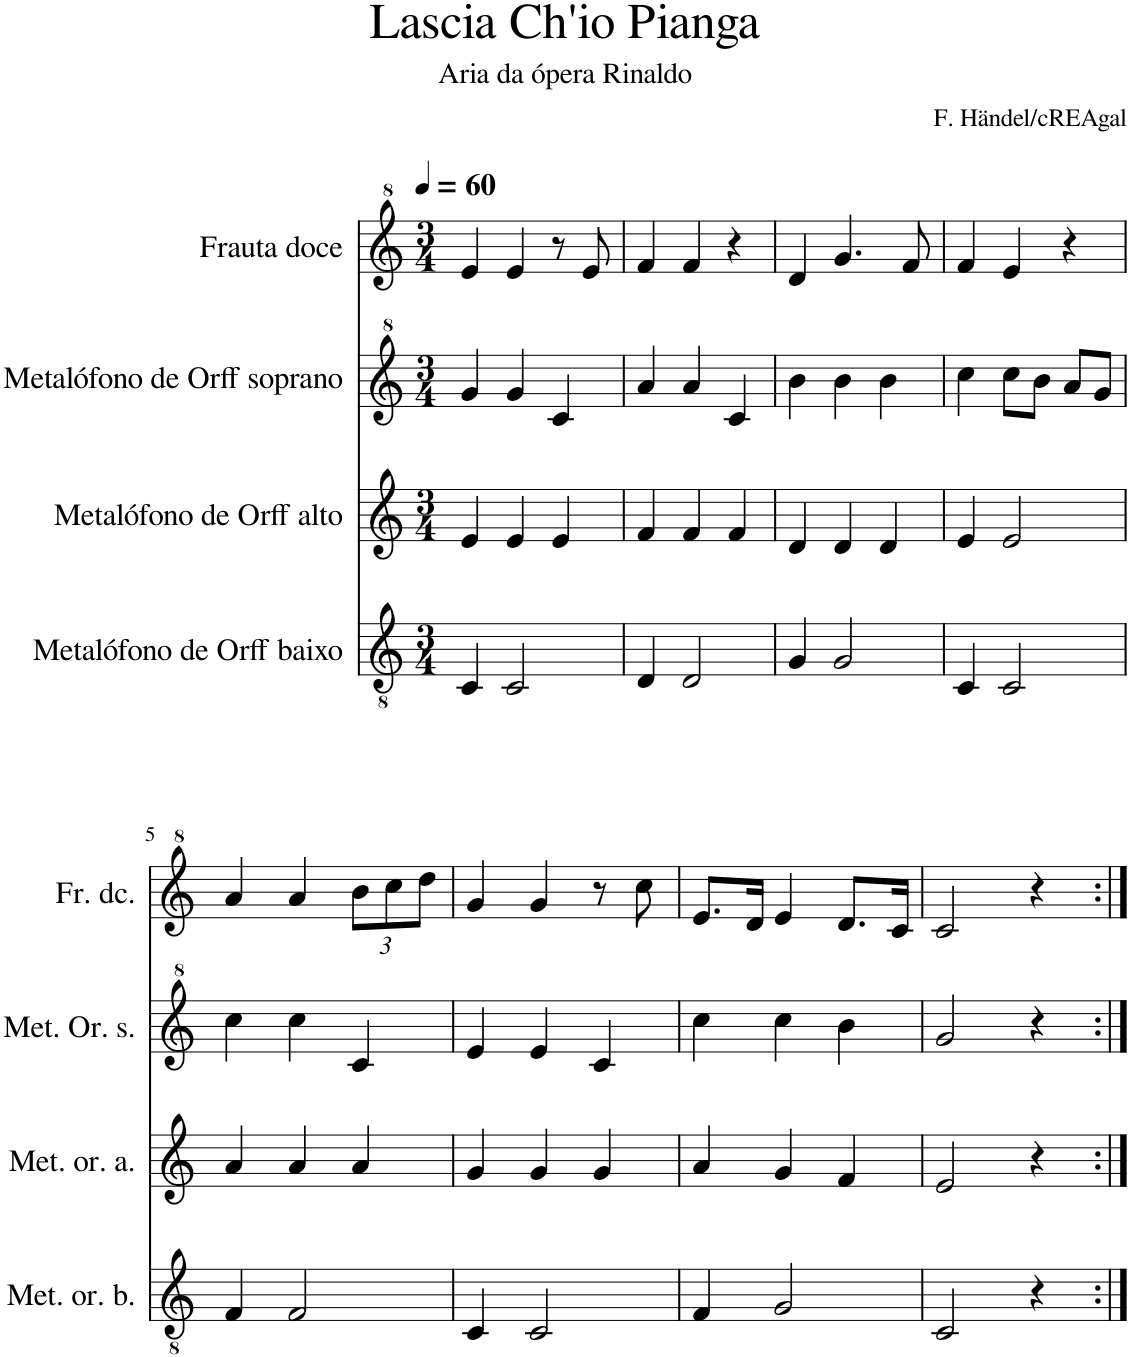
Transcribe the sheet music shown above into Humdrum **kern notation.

**kern	**kern	**kern	**kern
*part4	*part3	*part2	*part1
*staff4	*staff3	*staff2	*staff1
*I"Metalófono de Orff baixo	*I"Metalófono de Orff alto	*I"Metalófono de Orff soprano	*I"Frauta doce
*I'Met. or. b.	*I'Met. or. a.	*I'Met. Or. s.	*I'Fr. dc.
*clefGv2	*clefG2	*clefG^2	*clefG^2
*k[]	*k[]	*k[]	*k[]
*M3/4	*M3/4	*M3/4	*M3/4
*MM60	*MM60	*MM60	*MM60
=1	=1	=1	=1
4C/	4e/	4gg/	4ee/
2C/	4e/	4gg/	4ee/
.	4e/	4cc/	8r
.	.	.	8ee/
=2	=2	=2	=2
4D/	4f/	4aa/	4ff/
2D/	4f/	4aa/	4ff/
.	4f/	4cc/	4r
=3	=3	=3	=3
4G/	4d/	4bb\	4dd/
2G/	4d/	4bb\	4.gg/
.	4d/	4bb\	.
.	.	.	8ff/
=4	=4	=4	=4
4C/	4e/	4ccc\	4ff/
2C/	2e/	8ccc\L	4ee/
.	.	8bb\J	.
.	.	8aa/L	4r
.	.	8gg/J	.
!!LO:LB:g=z
=5	=5	=5	=5
4F/	4a/	4ccc\	4aa/
2F/	4a/	4ccc\	4aa/
*	*	*	*Xbrackettup
.	4a/	4cc/	12bb\L
.	.	.	12ccc\
.	.	.	12ddd\J
=6	=6	=6	=6
4C/	4g/	4ee/	4gg/
2C/	4g/	4ee/	4gg/
.	4g/	4cc/	8r
.	.	.	8ccc\
=7	=7	=7	=7
4F/	4a/	4ccc\	8.ee/L
.	.	.	16dd/Jk
2G/	4g/	4ccc\	4ee/
.	4f/	4bb\	8.dd/L
.	.	.	16cc/Jk
=8	=8	=8	=8
2C/	2e/	2gg/	2cc/
4r	4r	4r	4r
=:|!	=:|!	=:|!	=:|!
*-	*-	*-	*-
